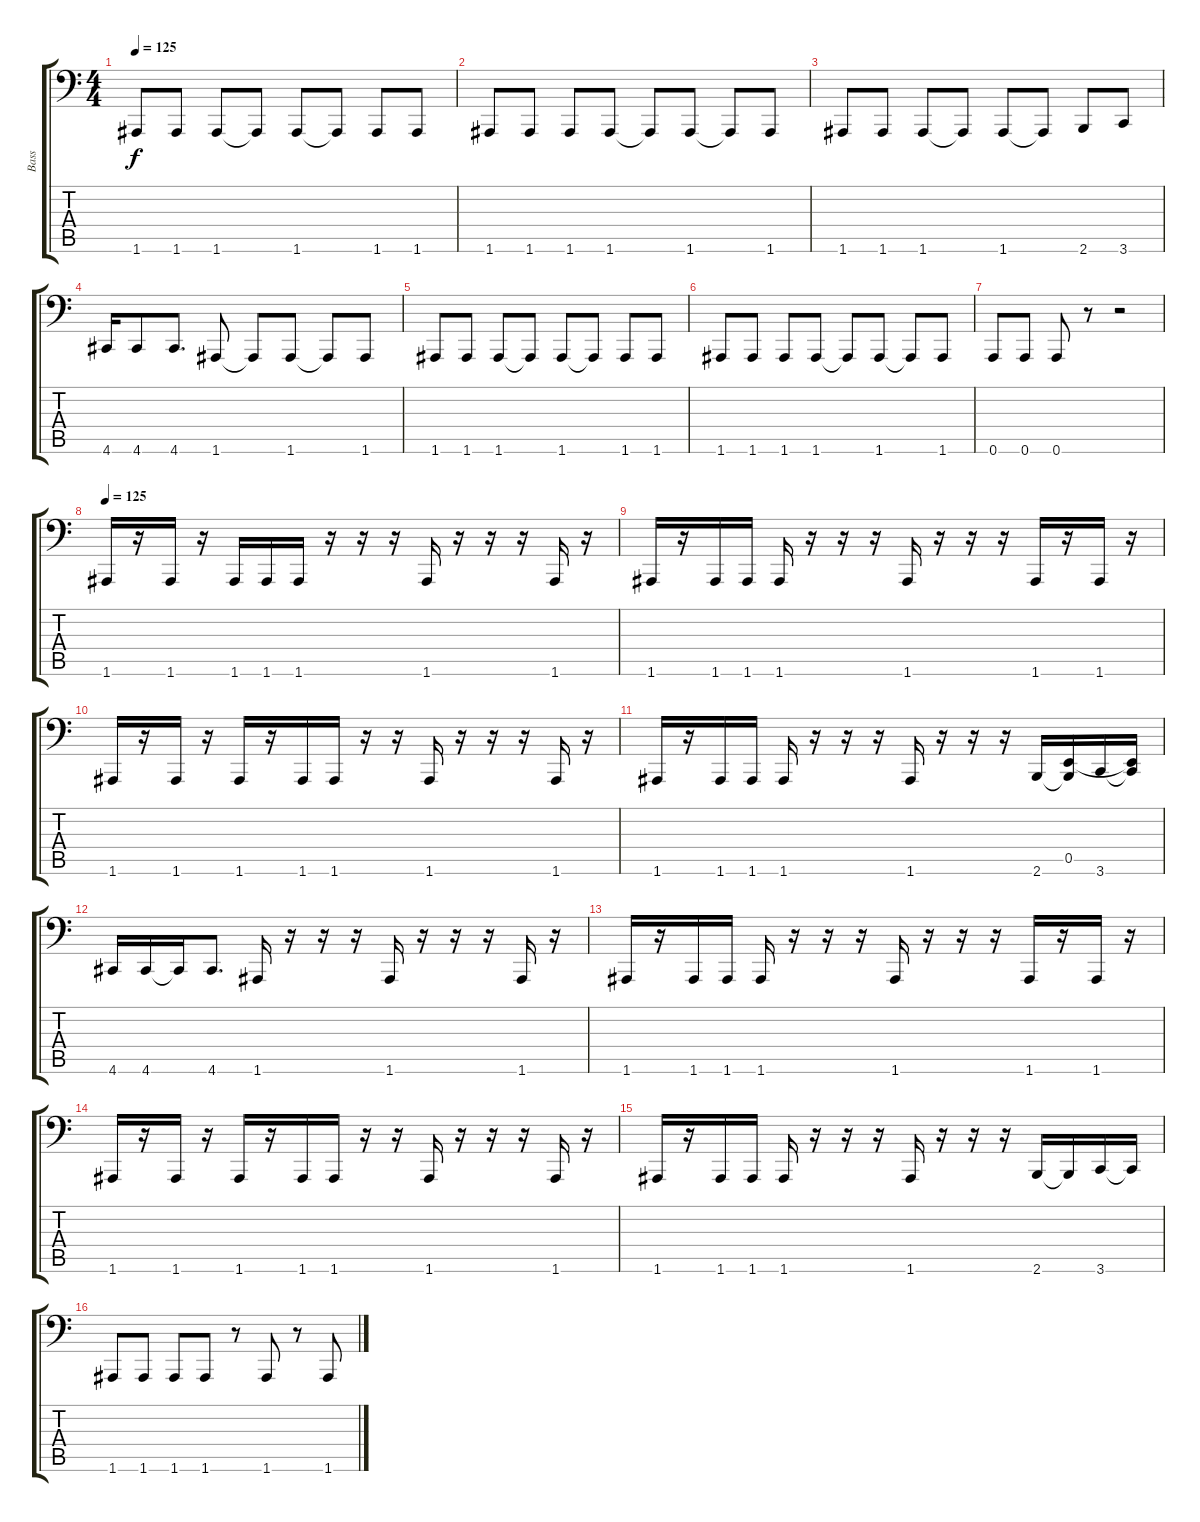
\track ("Bass" "Bass") {instrument electricbassfinger}
\staff {score tabs}
\tuning (B2 Gb2 D2 A1 E1 A0) {hide}
\ts (4 4)
\tempo 125
\clef f4
\ks c
1.6.8{dy f} 1.6.8 1.6.8 1.6{t}.8 1.6.8 1.6{t}.8 1.6.8 1.6.8 |
1.6.8 1.6.8 1.6.8 1.6.8 1.6{t}.8 1.6.8 1.6{t}.8 1.6.8 |
1.6.8 1.6.8 1.6.8 1.6{t}.8 1.6.8 1.6{t}.8 2.6.8 3.6.8 |
4.6.16 4.6.8 4.6.8{d} 1.6.8 1.6{t}.8 1.6.8 1.6{t}.8 1.6.8 |
1.6.8 1.6.8 1.6.8 1.6{t}.8 1.6.8 1.6{t}.8 1.6.8 1.6.8 |
1.6.8 1.6.8 1.6.8 1.6.8 1.6{t}.8 1.6.8 1.6{t}.8 1.6.8 |
0.6.8 0.6.8 0.6.8 r.8 r.2 |
\tempo 125
1.6.16 r.16 1.6.16 r.16 1.6.16 1.6.16 1.6.16 r.16 r.16 r.16 1.6.16 r.16 r.16 r.16 1.6.16 r.16 |
1.6.16 r.16 1.6.16 1.6.16 1.6.16 r.16 r.16 r.16 1.6.16 r.16 r.16 r.16 1.6.16 r.16 1.6.16 r.16 |
1.6.16 r.16 1.6.16 r.16 1.6.16 r.16 1.6.16 1.6.16 r.16 r.16 1.6.16 r.16 r.16 r.16 1.6.16 r.16 |
1.6.16 r.16 1.6.16 1.6.16 1.6.16 r.16 r.16 r.16 1.6.16 r.16 r.16 r.16 2.6.16 (0.5 2.6{t}).16 3.6.16 (0.5{t} 3.6{t}).16 |
4.6.16 4.6.16 4.6{t}.16 4.6.8{d} 1.6.16 r.16 r.16 r.16 1.6.16 r.16 r.16 r.16 1.6.16 r.16 |
1.6.16 r.16 1.6.16 1.6.16 1.6.16 r.16 r.16 r.16 1.6.16 r.16 r.16 r.16 1.6.16 r.16 1.6.16 r.16 |
1.6.16 r.16 1.6.16 r.16 1.6.16 r.16 1.6.16 1.6.16 r.16 r.16 1.6.16 r.16 r.16 r.16 1.6.16 r.16 |
1.6.16 r.16 1.6.16 1.6.16 1.6.16 r.16 r.16 r.16 1.6.16 r.16 r.16 r.16 2.6.16 2.6{t}.16 3.6.16 3.6{t}.16 |
1.6.8 1.6.8 1.6.8 1.6.8 r.8 1.6.8 r.8 1.6.8
